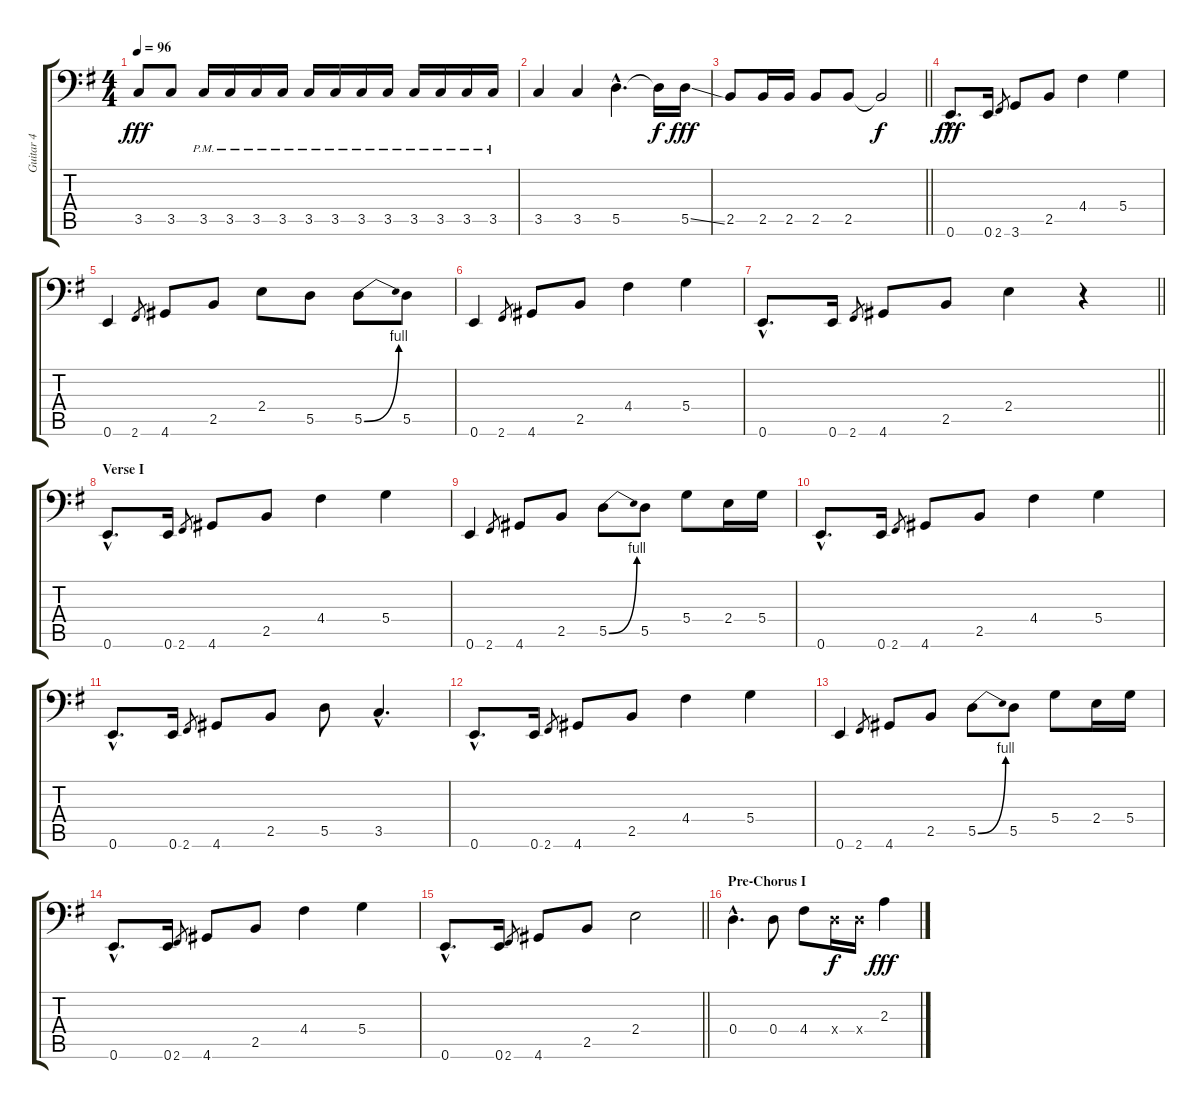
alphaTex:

\track ("Guitar 4" "Guitar 4") {instrument overdrivenguitar}
\staff {score tabs}
\tuning (E3 B2 G2 D2 A1 E1) {hide}
\ts (4 4)
\tempo 96
\clef f4
\ks g
3.5.8{dy fff} 3.5.8 3.5{pm}.16 3.5{pm}.16 3.5{pm}.16 3.5{pm}.16 3.5{pm}.16 3.5{pm}.16 3.5{pm}.16 3.5{pm}.16 3.5{pm}.16 3.5{pm}.16 3.5{pm}.16 3.5{pm}.16 |
3.5.4 3.5.4 5.5{hac}.4{d} 5.5{t}.16{dy f} 5.5{ss}.16{dy fff} |
\barLineRight lightlight
2.5.8 2.5.16 2.5.16 2.5.8 2.5.8 2.5{t}.2{dy f} |
0.6{hac}.8{d dy fff} 0.6.16 2.6.8{gr} 3.6.8 2.5.8 4.4.4 5.4.4 |
0.6.4 2.6.8{gr} 4.6.8 2.5.8 2.4.8 5.5.8 5.5{be (bend 0 0 60 4)}.8 5.5.8 |
0.6.4 2.6.8{gr} 4.6.8 2.5.8 4.4.4 5.4.4 |
\barLineRight lightlight
0.6{hac}.8{d} 0.6.16 2.6.8{gr} 4.6.8 2.5.8 2.4.4 r.4 |
\section ("" "Verse I")
0.6{hac}.8{d} 0.6.16 2.6.8{gr} 4.6.8 2.5.8 4.4.4 5.4.4 |
0.6.4 2.6.8{gr} 4.6.8 2.5.8 5.5{be (bend 0 0 60 4)}.8 5.5.8 5.4.8 2.4.16 5.4.16 |
0.6{hac}.8{d} 0.6.16 2.6.8{gr} 4.6.8 2.5.8 4.4.4 5.4.4 |
0.6{hac}.8{d} 0.6.16 2.6.8{gr} 4.6.8 2.5.8 5.5.8 3.5{hac}.4{d} |
0.6{hac}.8{d} 0.6.16 2.6.8{gr} 4.6.8 2.5.8 4.4.4 5.4.4 |
0.6.4 2.6.8{gr} 4.6.8 2.5.8 5.5{be (bend 0 0 60 4)}.8 5.5.8 5.4.8 2.4.16 5.4.16 |
0.6{hac}.8{d} 0.6.16 2.6.8{gr} 4.6.8 2.5.8 4.4.4 5.4.4 |
\barLineRight lightlight
0.6{hac}.8{d} 0.6.16 2.6.8{gr} 4.6.8 2.5.8 2.4.2 |
\section ("" "Pre-Chorus I")
0.4{hac}.4{d} 0.4.8 4.4.8 0.4{x}.16{dy f} 0.4{x}.16 2.3.4{dy fff}
